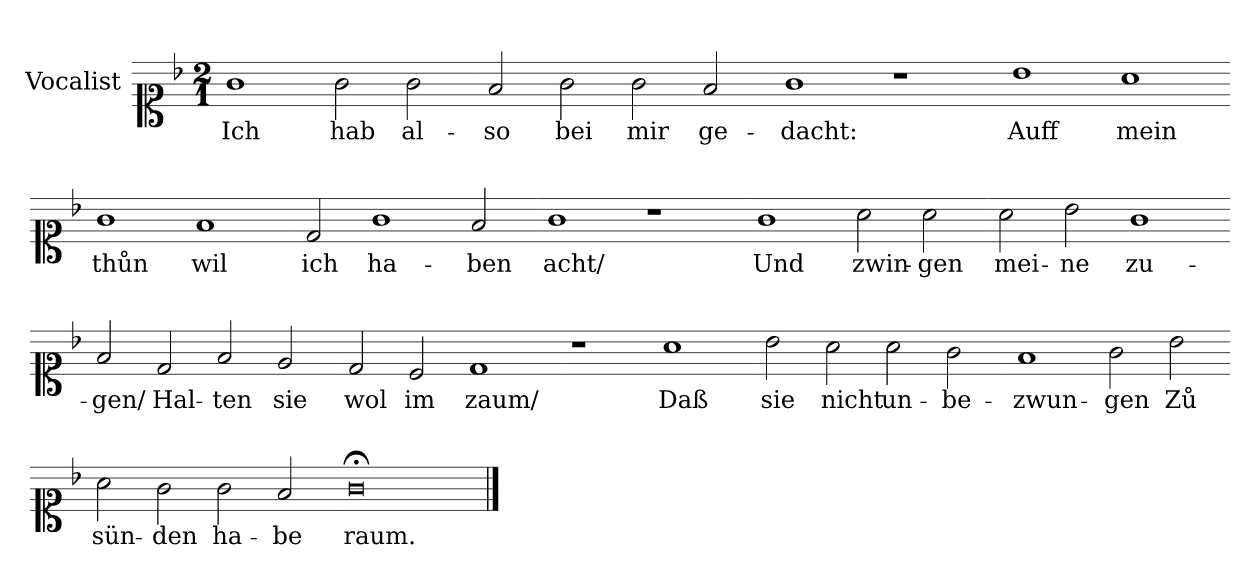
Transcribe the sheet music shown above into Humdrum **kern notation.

**kern	**text
*part1	*part1
*staff1	*staff1
*I"Vocalist	*
*clefC1	*
*k[b-]	*
*M2/1	*
*MM180	*
=	=
1g	Ich
2g	hab
2g	al-
=-	=-
2f	-so
2g	bei
2g	mir
2f	ge-
=-	=-
1g	-dacht:
1r	.
=-	=-
1b-	Auff
1a	mein
=-	=-
1g	thůn
1f	wil
=-	=-
2d	ich
1g	ha-
2f	-ben
=-	=-
1g	acht/
1r	.
=-	=-
1g	Und
2a	zwin-
2a	-gen
=-	=-
2a	mei-
2b-	-ne
1g	zu-
=-	=-
2f	-gen/
2d	Hal-
2f	-ten
2e	sie
=-	=-
2d	wol
2c	im
1d	zaum/
=-	=-
1r	.
1a	Daß
=-	=-
2b-	sie
2a	nicht
2a	un-
2g	-be-
=-	=-
1f	-zwun-
2g	-gen
2b-	Zů
=-	=-
2a	sün-
2g	-den
2g	ha-
2f	-be
=-	=-
0g;<	raum.
==	==
*-	*-
